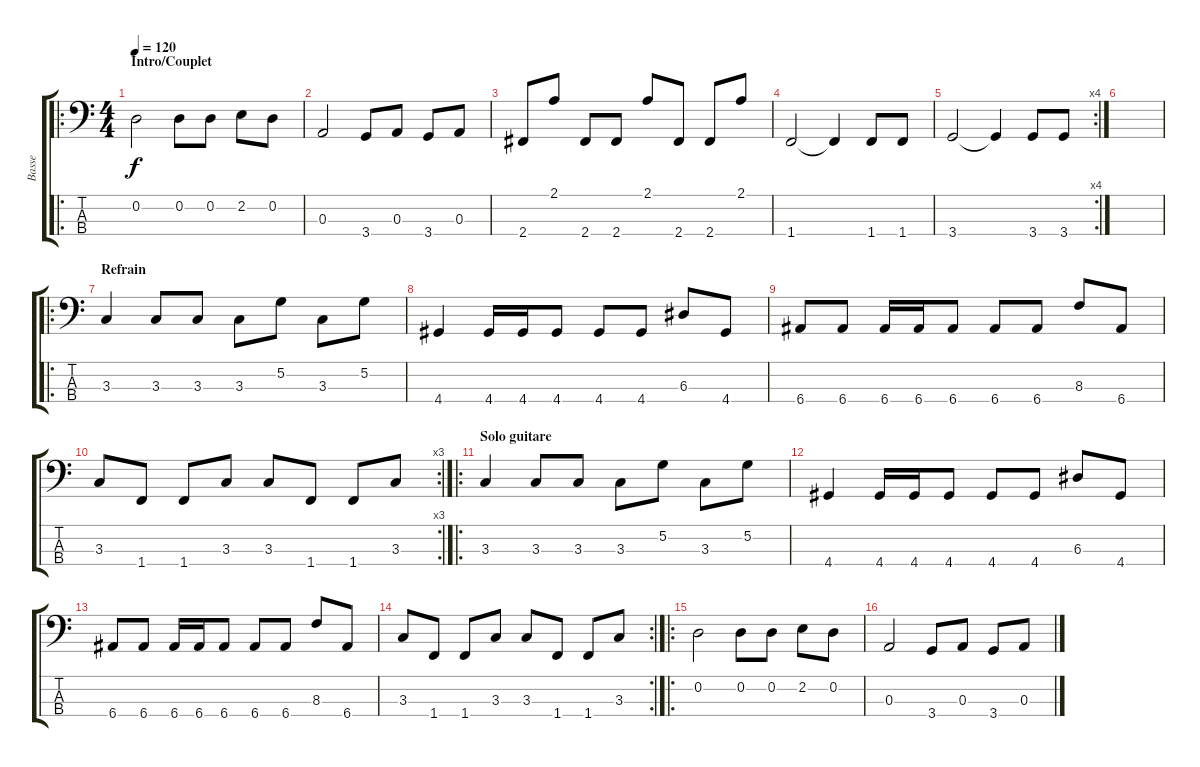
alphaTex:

\track ("Basse" "Basse") {instrument electricbasspick}
\staff {score tabs}
\tuning (G2 D2 A1 E1) {hide}
\ro
\ts (4 4)
\section ("" "Intro/Couplet")
\tempo 120
\clef f4
\ks c
0.2.2{dy f instrument electricbasspick} 0.2.8 0.2.8 2.2.8 0.2.8 |
0.3.2 3.4.8 0.3.8 3.4.8 0.3.8 |
2.4.8 2.1.8 2.4.8 2.4.8 2.1.8 2.4.8 2.4.8 2.1.8 |
1.4.2 1.4{t}.4 1.4.8 1.4.8 |
\rc 4
3.4.2 3.4{t}.4 3.4.8 3.4.8 |
|
\ro
\section ("" "Refrain")
3.3.4{instrument electricbasspick} 3.3.8 3.3.8 3.3.8 5.2.8 3.3.8 5.2.8 |
4.4.4 4.4.16 4.4.16 4.4.8 4.4.8 4.4.8 6.3.8 4.4.8 |
6.4.8 6.4.8 6.4.16 6.4.16 6.4.8 6.4.8 6.4.8 8.3.8 6.4.8 |
\rc 3
3.3.8 1.4.8 1.4.8 3.3.8 3.3.8 1.4.8 1.4.8 3.3.8 |
\ro
\section ("" "Solo guitare")
3.3.4 3.3.8 3.3.8 3.3.8 5.2.8 3.3.8 5.2.8 |
4.4.4 4.4.16 4.4.16 4.4.8 4.4.8 4.4.8 6.3.8 4.4.8 |
6.4.8 6.4.8 6.4.16 6.4.16 6.4.8 6.4.8 6.4.8 8.3.8 6.4.8 |
\rc 2
3.3.8 1.4.8 1.4.8 3.3.8 3.3.8 1.4.8 1.4.8 3.3.8 |
\ro
0.2.2 0.2.8 0.2.8 2.2.8 0.2.8 |
0.3.2 3.4.8 0.3.8 3.4.8 0.3.8
